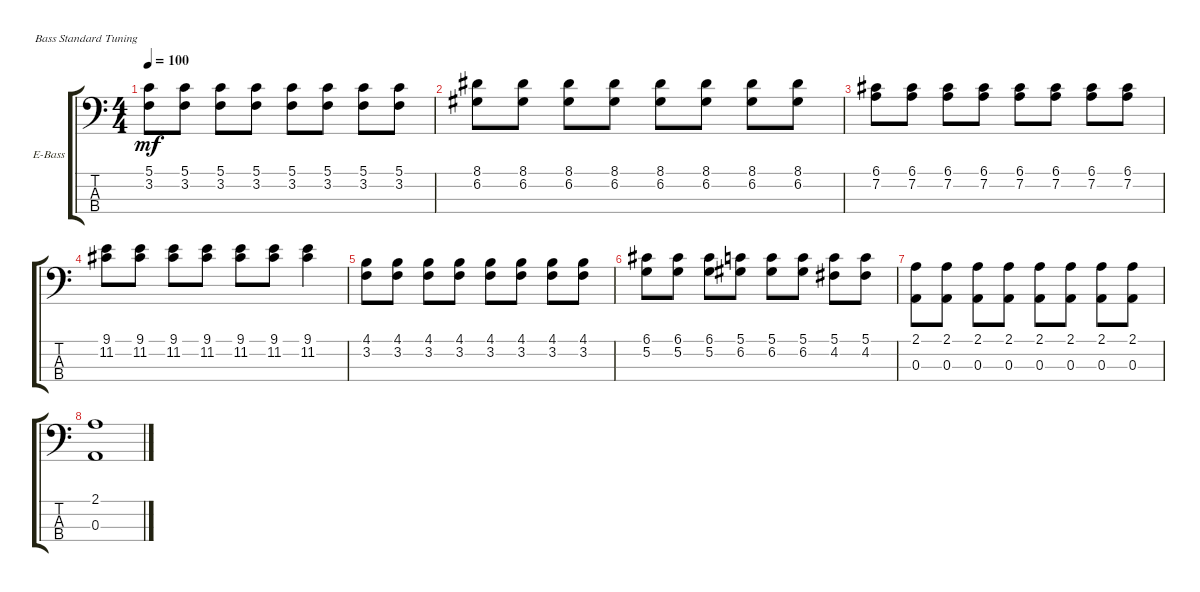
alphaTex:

\defaultSystemsLayout 4
\bracketExtendMode groupsimilarinstruments
\firstSystemTrackNameOrientation horizontal
\otherSystemsTrackNameOrientation horizontal
\track ("Electric Bass" "E-Bass") {instrument electricbassfinger}
\staff {score tabs}
\tuning (G2 D2 A1 E1)
\ts (4 4)
\tempo 100
\clef f4
\ks c
(3.2 5.1).8{dy mf} (3.2 5.1).8 (3.2 5.1).8 (3.2 5.1).8 (3.2 5.1).8 (3.2 5.1).8 (3.2 5.1).8 (3.2 5.1).8 |
(6.2 8.1).8 (6.2 8.1).8 (6.2 8.1).8 (6.2 8.1).8 (6.2 8.1).8 (6.2 8.1).8 (6.2 8.1).8 (6.2 8.1).8 |
(7.2 6.1).8 (7.2 6.1).8 (7.2 6.1).8 (7.2 6.1).8 (7.2 6.1).8 (7.2 6.1).8 (7.2 6.1).8 (7.2 6.1).8 |
(9.1 11.2).8 (9.1 11.2).8 (9.1 11.2).8 (9.1 11.2).8 (9.1 11.2).8 (9.1 11.2).8 (9.1 11.2).4 |
(3.2 4.1).8 (3.2 4.1).8 (3.2 4.1).8 (3.2 4.1).8 (3.2 4.1).8 (3.2 4.1).8 (3.2 4.1).8 (3.2 4.1).8 |
(5.2 6.1).8 (5.2 6.1).8 (5.2 6.1).8 (5.1 6.2).8 (5.1 6.2).8 (5.1 6.2).8 (5.1 4.2).8 (5.1 4.2).8 |
(2.1 0.3).8 (2.1 0.3).8 (2.1 0.3).8 (2.1 0.3).8 (2.1 0.3).8 (2.1 0.3).8 (2.1 0.3).8 (2.1 0.3).8 |
(2.1 0.3).1
